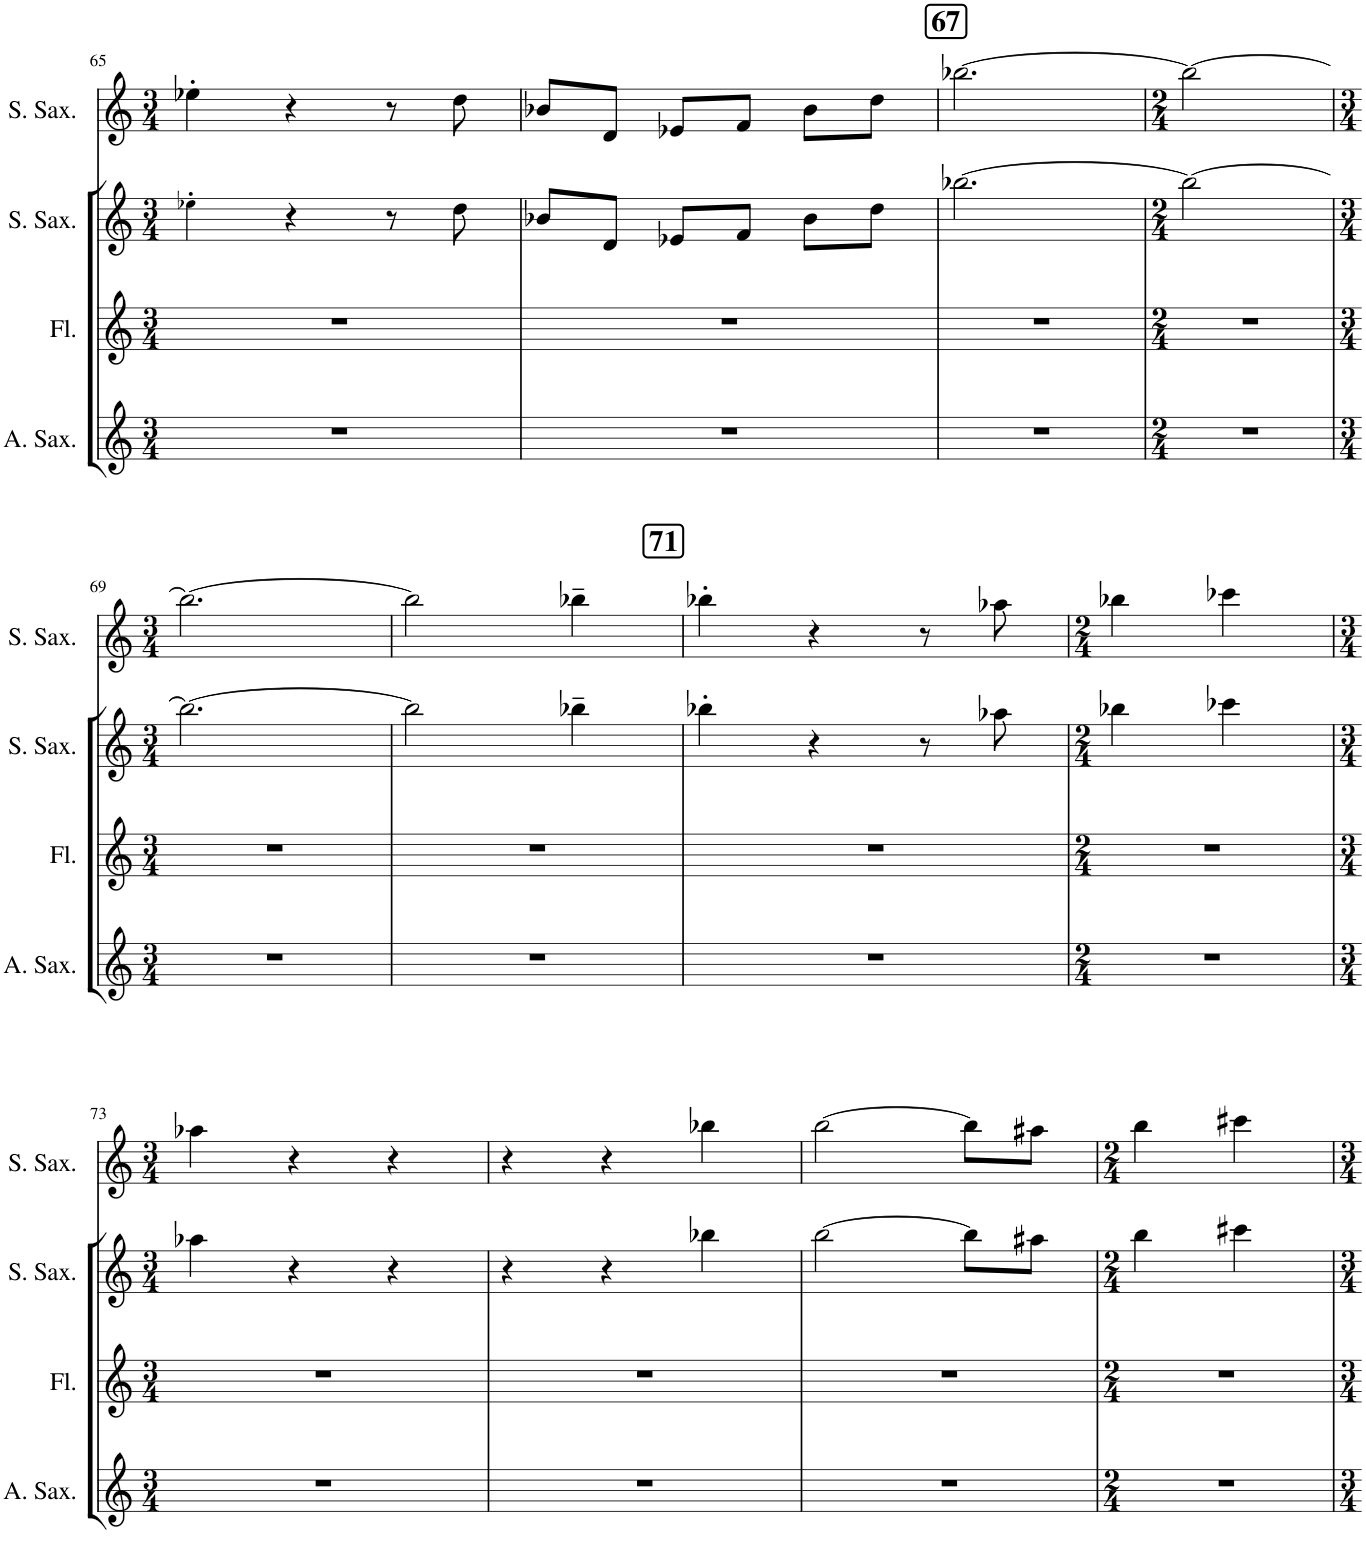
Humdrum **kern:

**kern	**kern	**kern	**kern
*part4	*part3	*part2	*part1
*staff4	*staff3	*staff2	*staff1
*I"Alto Saxophone	*I"Flute	*I"Soprano Saxophone	*I"Soprano Saxophone
*I'A. Sax.	*I'Fl.	*I'S. Sax.	*I'S. Sax.
!!LO:PB:g=z
*clefG2	*clefG2	*clefG2	*clefG2
*Trd5c9	*	*Trd1c2	*Trd1c2
*k[]	*k[]	*k[]	*k[]
*M3/4	*M3/4	*M3/4	*M3/4
=65	=65	=65	=65
2.r	2.r	4ee-X'!\	4ee-X'\
.	.	4r	4r
.	.	8r	8r
.	.	8dd\	8dd\
=66	=66	=66	=66
2.r	2.r	8b-X/L	8b-X/L
.	.	8d/J	8d/J
.	.	8e-X/L	8e-X/L
.	.	8f/J	8f/J
.	.	8b-\L	8b-\L
.	.	8dd\J	8dd\J
!!LO:REH:place=s1:a:B:cj:fs=14:t=67
=67	=67	=67	=67
2.r	2.r	[2.bb-X\	[2.bb-X\
=68	=68	=68	=68
*M2/4	*M2/4	*M2/4	*M2/4
2r	2r	2bb-\_	2bb-\_
!!LO:LB:g=z
=69	=69	=69	=69
*M3/4	*M3/4	*M3/4	*M3/4
2.r	2.r	2.bb-\_	2.bb-\_
=70	=70	=70	=70
2.r	2.r	2bb-\]	2bb-\]
.	.	4bb-X~\	4bb-X~\
!!LO:REH:place=s1:a:B:cj:fs=14:t=71
=71	=71	=71	=71
2.r	2.r	4bb-X'\	4bb-X'\
.	.	4r	4r
.	.	8r	8r
.	.	8aa-X\	8aa-X\
=72	=72	=72	=72
*M2/4	*M2/4	*M2/4	*M2/4
2r	2r	4bb-X\	4bb-X\
.	.	4ccc-X\	4ccc-X\
!!LO:LB:g=z
=73	=73	=73	=73
*M3/4	*M3/4	*M3/4	*M3/4
2.r	2.r	4aa-X\	4aa-X\
.	.	4r	4r
.	.	4r	4r
=74	=74	=74	=74
2.r	2.r	4r	4r
.	.	4r	4r
.	.	4bb-X\	4bb-X\
=75	=75	=75	=75
2.r	2.r	[2bb\	[2bb\
.	.	8bb\L]	8bb\L]
.	.	8aa#X\J	8aa#X\J
=76	=76	=76	=76
*M2/4	*M2/4	*M2/4	*M2/4
2r	2r	4bb\	4bb\
.	.	4ccc#X\	4ccc#X\
=	=	=	=
*-	*-	*-	*-
